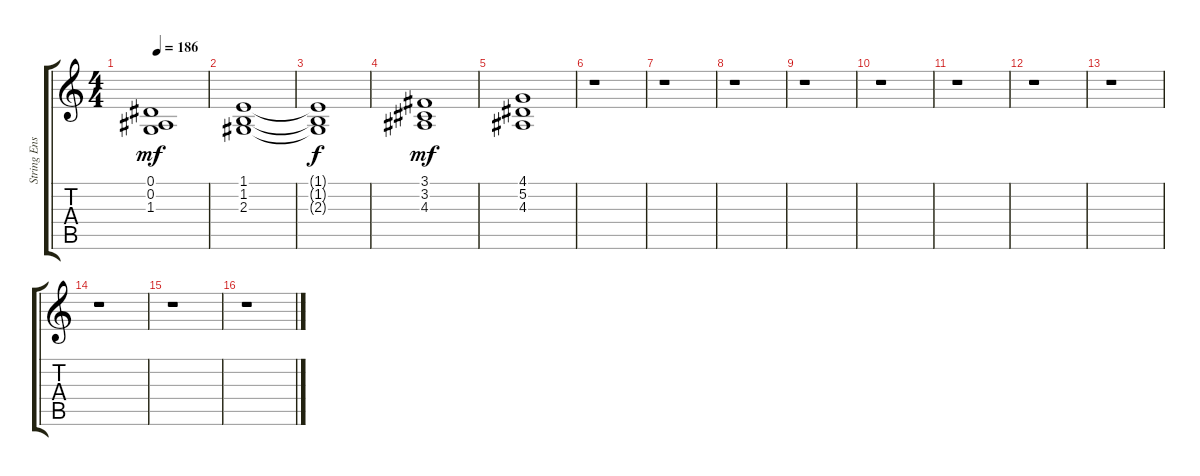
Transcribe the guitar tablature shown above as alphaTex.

\track ("String Ensemble" "String Ens") {instrument stringensemble1}
\staff {score tabs}
\tuning (Eb4 Bb3 Gb3 Db3 Ab2 Eb2) {hide}
\ts (4 4)
\tempo 186
\clef g2
\ks c
(0.1 0.2 1.3).1{dy mf} |
(1.1 1.2 2.3).1 |
(1.1{t} 1.2{t} 2.3{t}).1{dy f} |
(3.1 3.2 4.3).1{dy mf} |
(4.1 5.2 4.3).1 |
r.1 |
r.1 |
r.1 |
r.1 |
r.1 |
r.1 |
r.1 |
r.1 |
r.1 |
r.1 |
r.1
